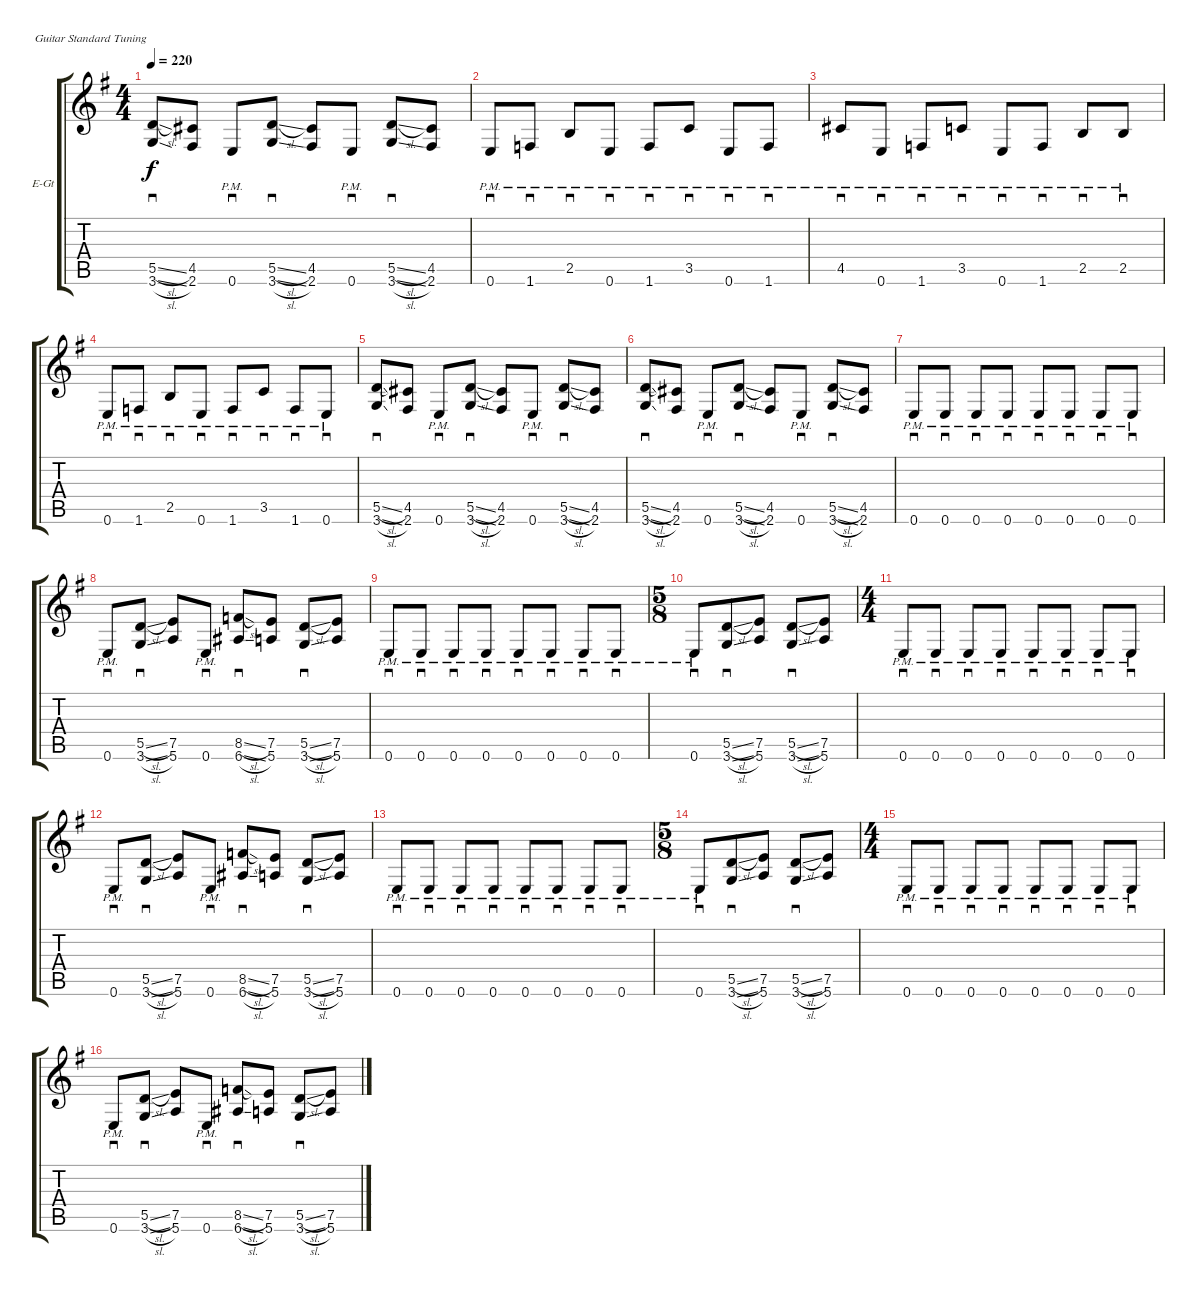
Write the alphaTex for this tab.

\defaultSystemsLayout 4
\bracketExtendMode groupsimilarinstruments
\firstSystemTrackNameOrientation horizontal
\otherSystemsTrackNameOrientation horizontal
\chordDiagramsInScore
\track ("James H." "E-Gt") {instrument overdrivenguitar}
\staff {score tabs}
\tuning (E4 B3 G3 D3 A2 E2)
\ts (4 4)
\tempo 220
\clef g2
\ks g
(3.6{sl} 5.5{sl}).8{sd dy f} (2.6 4.5).8 0.6{pm}.8{sd} (3.6{sl} 5.5{sl}).8{sd} (2.6 4.5).8 0.6{pm}.8{sd} (3.6{sl} 5.5{sl}).8{sd} (2.6 4.5).8 |
0.6{pm}.8{sd} 1.6{pm}.8{sd} 2.5{pm}.8{sd} 0.6{pm}.8{sd} 1.6{pm}.8{sd} 3.5{pm}.8{sd} 0.6{pm}.8{sd} 1.6{pm}.8{sd} |
4.5{pm}.8{sd} 0.6{pm}.8{sd} 1.6{pm}.8{sd} 3.5{pm}.8{sd} 0.6{pm}.8{sd} 1.6{pm}.8{sd} 2.5{pm}.8{sd} 2.5{pm}.8{sd} |
0.6{pm}.8{sd} 1.6{pm}.8{sd} 2.5{pm}.8{sd} 0.6{pm}.8{sd} 1.6{pm}.8{sd} 3.5{pm}.8{sd} 1.6{pm}.8{sd} 0.6{pm}.8{sd} |
(3.6{sl} 5.5{sl}).8{sd} (2.6 4.5).8 0.6{pm}.8{sd} (3.6{sl} 5.5{sl}).8{sd} (2.6 4.5).8 0.6{pm}.8{sd} (3.6{sl} 5.5{sl}).8{sd} (2.6 4.5).8 |
(3.6{sl} 5.5{sl}).8{sd} (2.6 4.5).8 0.6{pm}.8{sd} (3.6{sl} 5.5{sl}).8{sd} (2.6 4.5).8 0.6{pm}.8{sd} (3.6{sl} 5.5{sl}).8{sd} (2.6 4.5).8 |
0.6{pm}.8{sd} 0.6{pm}.8{sd} 0.6{pm}.8{sd} 0.6{pm}.8{sd} 0.6{pm}.8{sd} 0.6{pm}.8{sd} 0.6{pm}.8{sd} 0.6{pm}.8{sd} |
0.6{pm}.8{sd} (3.6{sl} 5.5{sl}).8{sd} (5.6 7.5).8 0.6{pm}.8{sd} (6.6{sl} 8.5{sl}).8{sd} (5.6 7.5).8 (3.6{sl} 5.5{sl}).8{sd} (5.6 7.5).8 |
0.6{pm}.8{sd} 0.6{pm}.8{sd} 0.6{pm}.8{sd} 0.6{pm}.8{sd} 0.6{pm}.8{sd} 0.6{pm}.8{sd} 0.6{pm}.8{sd} 0.6{pm}.8{sd} |
\ts (5 8)
0.6{pm}.8{sd} (3.6{sl} 5.5{sl}).8{sd} (5.6 7.5).8 (3.6{sl} 5.5{sl}).8{sd} (5.6 7.5).8 |
\ts (4 4)
0.6{pm}.8{sd} 0.6{pm}.8{sd} 0.6{pm}.8{sd} 0.6{pm}.8{sd} 0.6{pm}.8{sd} 0.6{pm}.8{sd} 0.6{pm}.8{sd} 0.6{pm}.8{sd} |
0.6{pm}.8{sd} (3.6{sl} 5.5{sl}).8{sd} (5.6 7.5).8 0.6{pm}.8{sd} (6.6{sl} 8.5{sl}).8{sd} (5.6 7.5).8 (3.6{sl} 5.5{sl}).8{sd} (5.6 7.5).8 |
0.6{pm}.8{sd} 0.6{pm}.8{sd} 0.6{pm}.8{sd} 0.6{pm}.8{sd} 0.6{pm}.8{sd} 0.6{pm}.8{sd} 0.6{pm}.8{sd} 0.6{pm}.8{sd} |
\ts (5 8)
0.6{pm}.8{sd} (3.6{sl} 5.5{sl}).8{sd} (5.6 7.5).8 (3.6{sl} 5.5{sl}).8{sd} (5.6 7.5).8 |
\ts (4 4)
0.6{pm}.8{sd} 0.6{pm}.8{sd} 0.6{pm}.8{sd} 0.6{pm}.8{sd} 0.6{pm}.8{sd} 0.6{pm}.8{sd} 0.6{pm}.8{sd} 0.6{pm}.8{sd} |
0.6{pm}.8{sd} (3.6{sl} 5.5{sl}).8{sd} (5.6 7.5).8 0.6{pm}.8{sd} (6.6{sl} 8.5{sl}).8{sd} (5.6 7.5).8 (3.6{sl} 5.5{sl}).8{sd} (5.6 7.5).8
